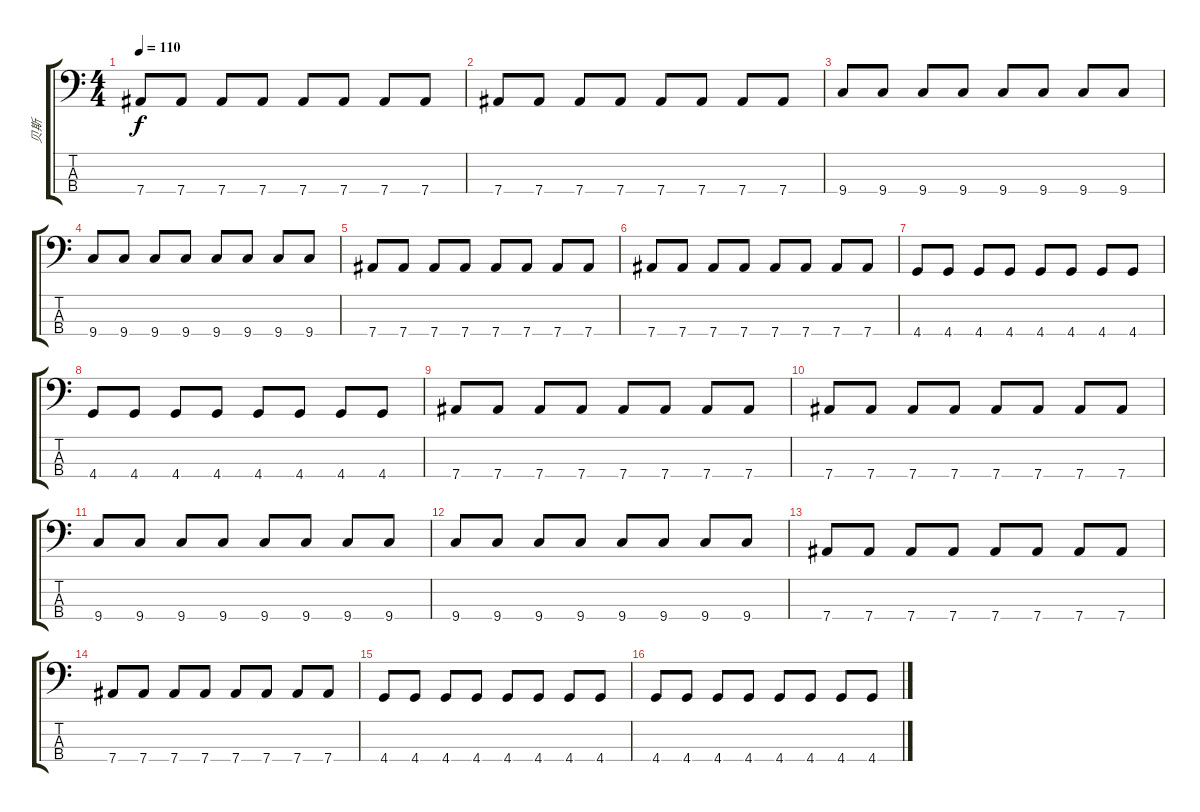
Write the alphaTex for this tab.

\track ("贝斯" "贝斯") {instrument electricbassfinger}
\staff {score tabs}
\tuning (Gb2 Db2 Ab1 Eb1) {hide}
\ts (4 4)
\tempo 110
\clef f4
\ks c
7.4.8{dy f} 7.4.8 7.4.8 7.4.8 7.4.8 7.4.8 7.4.8 7.4.8 |
7.4.8 7.4.8 7.4.8 7.4.8 7.4.8 7.4.8 7.4.8 7.4.8 |
9.4.8 9.4.8 9.4.8 9.4.8 9.4.8 9.4.8 9.4.8 9.4.8 |
9.4.8 9.4.8 9.4.8 9.4.8 9.4.8 9.4.8 9.4.8 9.4.8 |
7.4.8 7.4.8 7.4.8 7.4.8 7.4.8 7.4.8 7.4.8 7.4.8 |
7.4.8 7.4.8 7.4.8 7.4.8 7.4.8 7.4.8 7.4.8 7.4.8 |
4.4.8 4.4.8 4.4.8 4.4.8 4.4.8 4.4.8 4.4.8 4.4.8 |
4.4.8 4.4.8 4.4.8 4.4.8 4.4.8 4.4.8 4.4.8 4.4.8 |
7.4.8 7.4.8 7.4.8 7.4.8 7.4.8 7.4.8 7.4.8 7.4.8 |
7.4.8 7.4.8 7.4.8 7.4.8 7.4.8 7.4.8 7.4.8 7.4.8 |
9.4.8 9.4.8 9.4.8 9.4.8 9.4.8 9.4.8 9.4.8 9.4.8 |
9.4.8 9.4.8 9.4.8 9.4.8 9.4.8 9.4.8 9.4.8 9.4.8 |
7.4.8 7.4.8 7.4.8 7.4.8 7.4.8 7.4.8 7.4.8 7.4.8 |
7.4.8 7.4.8 7.4.8 7.4.8 7.4.8 7.4.8 7.4.8 7.4.8 |
4.4.8 4.4.8 4.4.8 4.4.8 4.4.8 4.4.8 4.4.8 4.4.8 |
4.4.8 4.4.8 4.4.8 4.4.8 4.4.8 4.4.8 4.4.8 4.4.8
